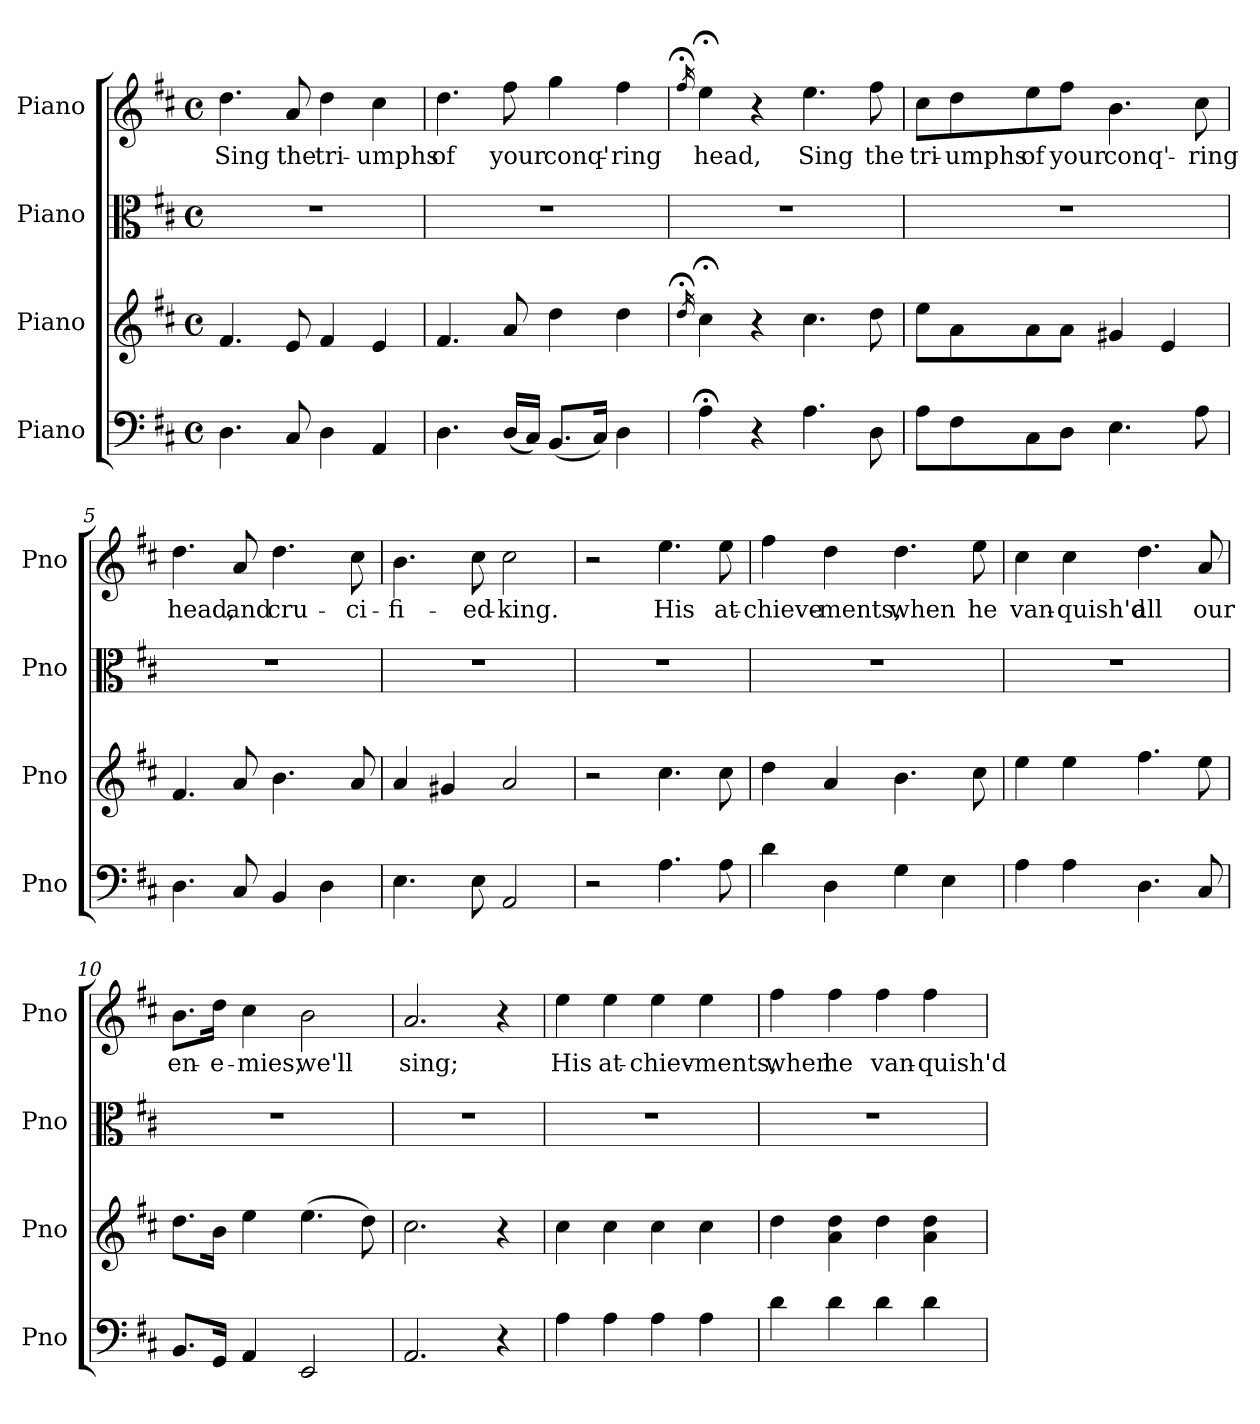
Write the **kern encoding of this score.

**kern	**kern	**kern	**kern	**text
*part4	*part3	*part2	*part1	*part1
*staff4	*staff3	*staff2	*staff1	*staff1
*I"Piano	*I"Piano	*I"Piano	*I"Piano	*
*I'Pno	*I'Pno	*I'Pno	*I'Pno	*
*clefF4	*clefG2	*clefC3	*clefG2	*
*k[f#c#]	*k[f#c#]	*k[f#c#]	*k[f#c#]	*
*M4/4	*M4/4	*M4/4	*M4/4	*
*met(c)	*met(c)	*met(c)	*met(c)	*
=1	=1	=1	=1	=1
!	!	!	!	!LO:LY:b
4.D\	4.f#/	1r	4.dd\	Sing
!	!	!	!	!LO:LY:b
8C#/	8e/	.	8a/	the
!	!	!	!	!LO:LY:b
4D\	4f#/	.	4dd\	tri-
!	!	!	!	!LO:LY:b
4AA/	4e/	.	4cc#\	-umphs
=2	=2	=2	=2	=2
!	!	!	!	!LO:LY:b
4.D\	4.f#/	1r	4.dd\	of
!	!	!	!	!LO:LY:b
(<16D/LL	8a/	.	8ff#\	your
16C#/JJ)	.	.	.	.
!	!	!	!	!LO:LY:b
(<8.BB/L	4dd\	.	4gg\	conq'-
16C#/Jk)	.	.	.	.
!	!	!	!	!LO:LY:b
4D\	4dd\	.	4ff#\	-ring
=3	=3	=3	=3	=3
.	16qdd;</	.	16qff#;</	.
!	!	!	!	!LO:LY:b
4A;<\	4cc#;<\	1r	4ee;<\	head,
4r	4r	.	4r	.
!	!	!	!	!LO:LY:b
4.A\	4.cc#\	.	4.ee\	Sing
!	!	!	!	!LO:LY:b
8D\	8dd\	.	8ff#\	the
=4	=4	=4	=4	=4
!	!	!	!	!LO:LY:b
8A\L	8ee\L	1r	8cc#\L	tri-
!	!	!	!	!LO:LY:b
8F#\	8a\	.	8dd\	-umphs
!	!	!	!	!LO:LY:b
8C#\	8a\	.	8ee\	of
!	!	!	!	!LO:LY:b
8D\J	8a\J	.	8ff#\J	your
!	!	!	!	!LO:LY:b
4.E\	4g#X/	.	4.b\	conq'-
.	4e/	.	.	.
!	!	!	!	!LO:LY:b
8A\	.	.	8cc#\	-ring
!!LO:LB:g=z
=5	=5	=5	=5	=5
!	!	!	!	!LO:LY:b
4.D\	4.f#/	1r	4.dd\	head,
!	!	!	!	!LO:LY:b
8C#/	8a/	.	8a/	and
!	!	!	!	!LO:LY:b
4BB/	4.b\	.	4.dd\	cru-
4D\	.	.	.	.
!	!	!	!	!LO:LY:b
.	8a/	.	8cc#\	-ci-
=6	=6	=6	=6	=6
!	!	!	!	!LO:LY:b
4.E\	4a/	1r	4.b\	-fi-
.	4g#X/	.	.	.
!	!	!	!	!LO:LY:b
8E\	.	.	8cc#\	-ed-
!	!	!	!	!LO:LY:b
2AA/	2a/	.	2cc#\	-king.
=7	=7	=7	=7	=7
2r	2r	1r	2r	.
!	!	!	!	!LO:LY:b
4.A\	4.cc#\	.	4.ee\	His
!	!	!	!	!LO:LY:b
8A\	8cc#\	.	8ee\	at-
=8	=8	=8	=8	=8
!	!	!	!	!LO:LY:b
4d\	4dd\	1r	4ff#\	-chieve-
!	!	!	!	!LO:LY:b
4D\	4a/	.	4dd\	-ments,
!	!	!	!	!LO:LY:b
4G\	4.b\	.	4.dd\	when
4E\	.	.	.	.
!	!	!	!	!LO:LY:b
.	8cc#\	.	8ee\	he
=9	=9	=9	=9	=9
!	!	!	!	!LO:LY:b
4A\	4ee\	1r	4cc#\	van-
!	!	!	!	!LO:LY:b
4A\	4ee\	.	4cc#\	-quish'd
!	!	!	!	!LO:LY:b
4.D\	4.ff#\	.	4.dd\	all
!	!	!	!	!LO:LY:b
8C#/	8ee\	.	8a/	our
!!LO:LB:g=z
=10	=10	=10	=10	=10
!	!	!	!	!LO:LY:b
8.BB/L	8.dd\L	1r	8.b\L	en-
!	!	!	!	!LO:LY:b
16GG/Jk	16b\Jk	.	16dd\Jk	-e-
!	!	!	!	!LO:LY:b
4AA/	4ee\	.	4cc#\	-mies,
!	!	!	!	!LO:LY:b
2EE/	(>4.ee\	.	2b\	we'll
.	8dd\)	.	.	.
=11	=11	=11	=11	=11
!	!	!	!	!LO:LY:b
2.AA/	2.cc#\	1r	2.a/	sing;
4r	4r	.	4r	.
=12	=12	=12	=12	=12
!	!	!	!	!LO:LY:b
4A\	4cc#\	1r	4ee\	His
!	!	!	!	!LO:LY:b
4A\	4cc#\	.	4ee\	at-
!	!	!	!	!LO:LY:b
4A\	4cc#\	.	4ee\	-chiev-
!	!	!	!	!LO:LY:b
4A\	4cc#\	.	4ee\	-ments,
=13	=13	=13	=13	=13
!	!	!	!	!LO:LY:b
4d\	4dd\	1r	4ff#\	when
!	!	!	!	!LO:LY:b
4d\	4a\ 4dd\	.	4ff#\	he
!	!	!	!	!LO:LY:b
4d\	4dd\	.	4ff#\	van-
!	!	!	!	!LO:LY:b
4d\	4a\ 4dd\	.	4ff#\	-quish'd
=	=	=	=	=
*-	*-	*-	*-	*-
